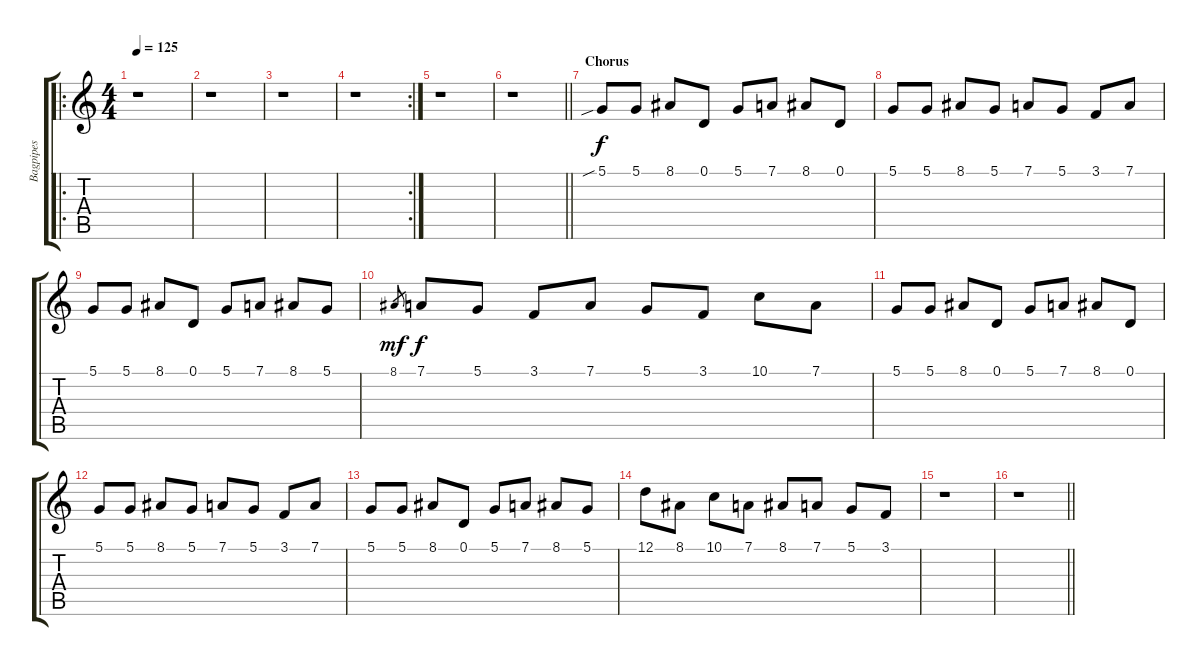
\track ("Bagpipes" "Bagpipes") {instrument bagpipe}
\staff {score tabs}
\tuning (D4 A3 F3 C3 G2 D2) {hide}
\ro
\ts (4 4)
\tempo 125
\clef g2
\ks c
r.1{dy f} |
r.1 |
r.1 |
\rc 2
r.1 |
r.1 |
\barLineRight lightlight
r.1 |
\section ("" "Chorus")
5.1{sib}.8 5.1.8 8.1.8 0.1.8 5.1.8 7.1.8 8.1.8 0.1.8 |
5.1.8 5.1.8 8.1.8 5.1.8 7.1.8 5.1.8 3.1.8 7.1.8 |
5.1.8 5.1.8 8.1.8 0.1.8 5.1.8 7.1.8 8.1.8 5.1.8 |
8.1.8{gr dy mf} 7.1.8{dy f} 5.1.8 3.1.8 7.1.8 5.1.8 3.1.8 10.1.8 7.1.8 |
5.1.8 5.1.8 8.1.8 0.1.8 5.1.8 7.1.8 8.1.8 0.1.8 |
5.1.8 5.1.8 8.1.8 5.1.8 7.1.8 5.1.8 3.1.8 7.1.8 |
5.1.8 5.1.8 8.1.8 0.1.8 5.1.8 7.1.8 8.1.8 5.1.8 |
12.1.8 8.1.8 10.1.8 7.1.8 8.1.8 7.1.8 5.1.8 3.1.8 |
r.1 |
\barLineRight lightlight
r.1
